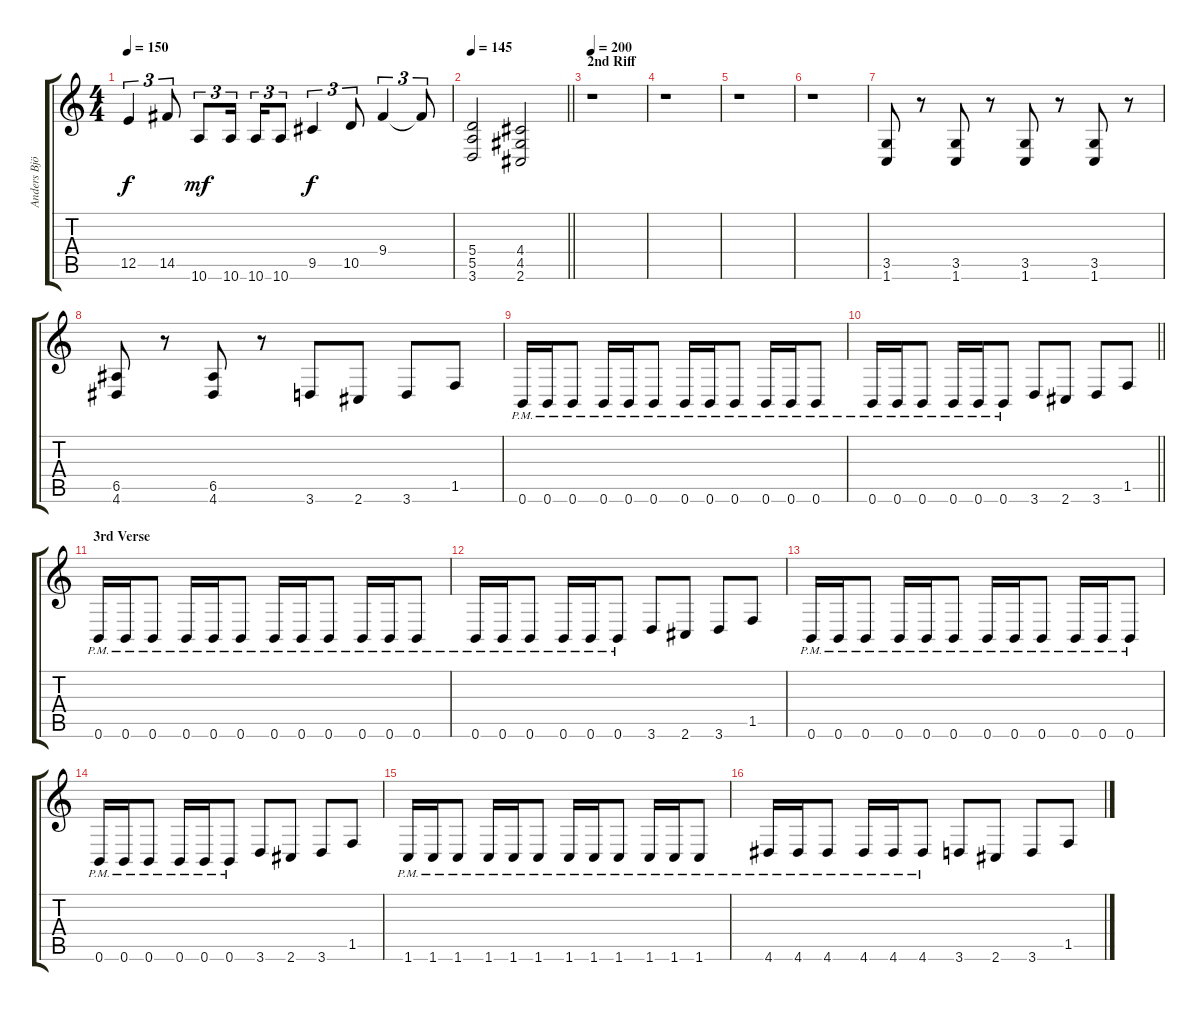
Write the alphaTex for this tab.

\track ("Anders Björler" "Anders Bjö") {instrument overdrivenguitar}
\staff {score tabs}
\tuning (B3 Gb3 D3 A2 E2 B1) {hide}
\ts (4 4)
\tempo 150
\clef g2
\ks c
12.5.4{tu (3 2) dy f} 14.5.8{tu (3 2)} 10.6.8{tu (3 2) dy mf} 10.6.16{tu (3 2) beam splitsecondary} 10.6.16{tu (3 2)} 10.6.8{tu (3 2)} 9.5.4{tu (3 2) dy f} 10.5.8{tu (3 2)} 9.4.4{tu (3 2)} 9.4{t}.8{tu (3 2)} |
\tempo 145
\barLineRight lightlight
(5.4 5.5 3.6).2 (4.4 4.5 2.6).2 |
\section ("" "2nd Riff")
\tempo 200
r.1 |
r.1 |
r.1 |
r.1 |
(3.5 1.6).8 r.8 (3.5 1.6).8 r.8 (3.5 1.6).8 r.8 (3.5 1.6).8 r.8 |
(6.5 4.6).8 r.8 (6.5 4.6).8 r.8 3.6.8 2.6.8 3.6.8 1.5.8 |
0.6{pm}.16 0.6{pm}.16 0.6{pm}.8 0.6{pm}.16 0.6{pm}.16 0.6{pm}.8 0.6{pm}.16 0.6{pm}.16 0.6{pm}.8 0.6{pm}.16 0.6{pm}.16 0.6{pm}.8 |
\barLineRight lightlight
0.6{pm}.16 0.6{pm}.16 0.6{pm}.8 0.6{pm}.16 0.6{pm}.16 0.6{pm}.8 3.6.8 2.6.8 3.6.8 1.5.8 |
\section ("" "3rd Verse")
0.6{pm}.16 0.6{pm}.16 0.6{pm}.8 0.6{pm}.16 0.6{pm}.16 0.6{pm}.8 0.6{pm}.16 0.6{pm}.16 0.6{pm}.8 0.6{pm}.16 0.6{pm}.16 0.6{pm}.8 |
0.6{pm}.16 0.6{pm}.16 0.6{pm}.8 0.6{pm}.16 0.6{pm}.16 0.6{pm}.8 3.6.8 2.6.8 3.6.8 1.5.8 |
0.6{pm}.16 0.6{pm}.16 0.6{pm}.8 0.6{pm}.16 0.6{pm}.16 0.6{pm}.8 0.6{pm}.16 0.6{pm}.16 0.6{pm}.8 0.6{pm}.16 0.6{pm}.16 0.6{pm}.8 |
0.6{pm}.16 0.6{pm}.16 0.6{pm}.8 0.6{pm}.16 0.6{pm}.16 0.6{pm}.8 3.6.8 2.6.8 3.6.8 1.5.8 |
1.6{pm}.16 1.6{pm}.16 1.6{pm}.8 1.6{pm}.16 1.6{pm}.16 1.6{pm}.8 1.6{pm}.16 1.6{pm}.16 1.6{pm}.8 1.6{pm}.16 1.6{pm}.16 1.6{pm}.8 |
4.6{pm}.16 4.6{pm}.16 4.6{pm}.8 4.6{pm}.16 4.6{pm}.16 4.6{pm}.8 3.6.8 2.6.8 3.6.8 1.5.8
